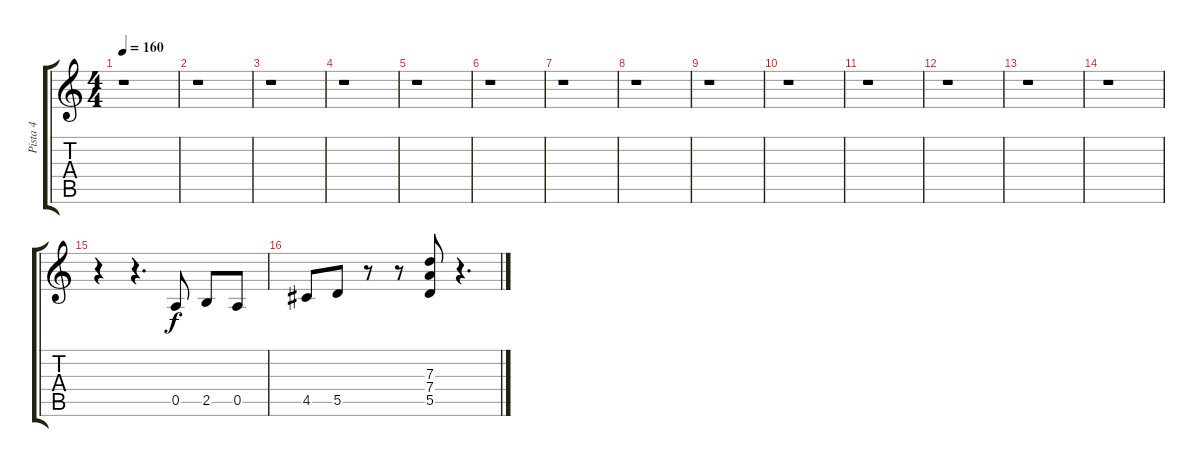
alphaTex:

\track ("Pista 4" "Pista 4") {instrument distortionguitar}
\staff {score tabs}
\tuning (E4 B3 G3 D3 A2 E2) {hide}
\ts (4 4)
\tempo 160
\clef g2
\ks c
r.1{dy f instrument distortionguitar} |
r.1 |
r.1 |
r.1 |
r.1 |
r.1 |
r.1 |
r.1 |
r.1 |
r.1 |
r.1 |
r.1 |
r.1 |
r.1 |
r.4 r.4{d} 0.5.8 2.5.8 0.5.8 |
4.5.8 5.5.8 r.8 r.8 (7.3 7.4 5.5).8 r.4{d}
